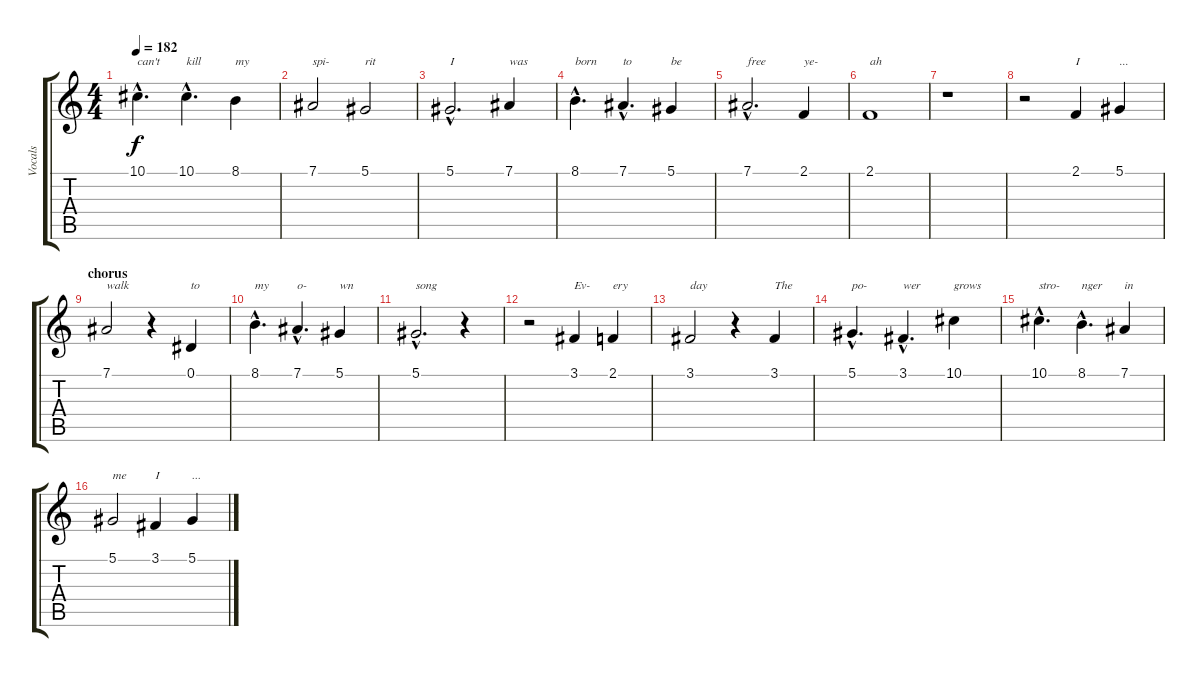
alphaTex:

\track ("Vocals" "Vocals") {instrument lead2sawtooth}
\staff {score tabs}
\tuning (Eb4 Bb3 Gb3 Db3 Ab2 Eb2) {hide}
\ts (4 4)
\tempo 182
\clef g2
\ks c
10.1{hac}.4{d txt "can't" dy f} 10.1{hac}.4{d txt "kill"} 8.1.4{txt "my"} |
7.1.2{txt "spi-"} 5.1.2{txt "rit"} |
5.1{hac}.2{d txt "I"} 7.1.4{txt "was"} |
8.1{hac}.4{d txt "born"} 7.1{hac}.4{d txt "to"} 5.1.4{txt "be"} |
7.1{hac}.2{d txt "free"} 2.1.4{txt "ye-"} |
2.1.1{txt "ah"} |
r.1 |
r.2 2.1.4{txt "I"} 5.1.4{txt "..."} |
\section ("" "chorus")
7.1.2{txt "walk"} r.4 0.1.4{txt "to"} |
8.1{hac}.4{d txt "my"} 7.1{hac}.4{d txt "o-"} 5.1.4{txt "wn"} |
5.1{hac}.2{d txt "song"} r.4 |
r.2 3.1.4{txt "Ev-"} 2.1.4{txt "ery"} |
3.1.2{txt "day"} r.4 3.1.4{txt "The"} |
5.1{hac}.4{d txt "po-"} 3.1{hac}.4{d txt "wer"} 10.1.4{txt "grows"} |
10.1{hac}.4{d txt "stro-"} 8.1{hac}.4{d txt "nger"} 7.1.4{txt "in"} |
5.1.2{txt "me"} 3.1.4{txt "I"} 5.1.4{txt "..."}
